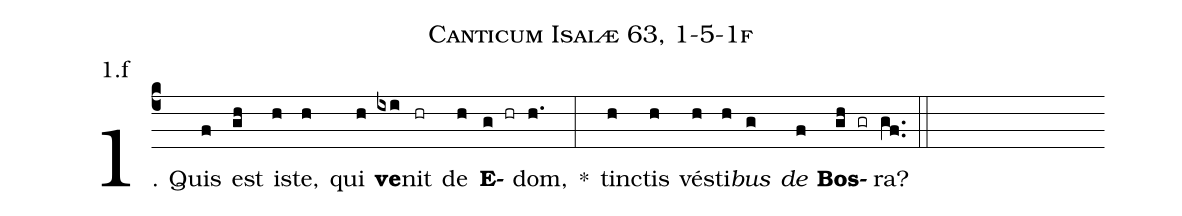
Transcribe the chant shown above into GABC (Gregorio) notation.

name: Canticum Isaiæ 63, 1-5-1f;
annotation: 1.f;
%%
(c4)1. Quis(f) est(gh) is(h)te,(h) qui(h) <b>ve</b>(ixi)nit(hr) de(h) <b>E</b>(g hr)dom,(h.) *(:) tinc(h)tis(h) vés(h)ti(h)<i>bus</i>(g) <i>de</i>(f) <b>Bos</b>(gh gr)ra?(gf..) (::)
